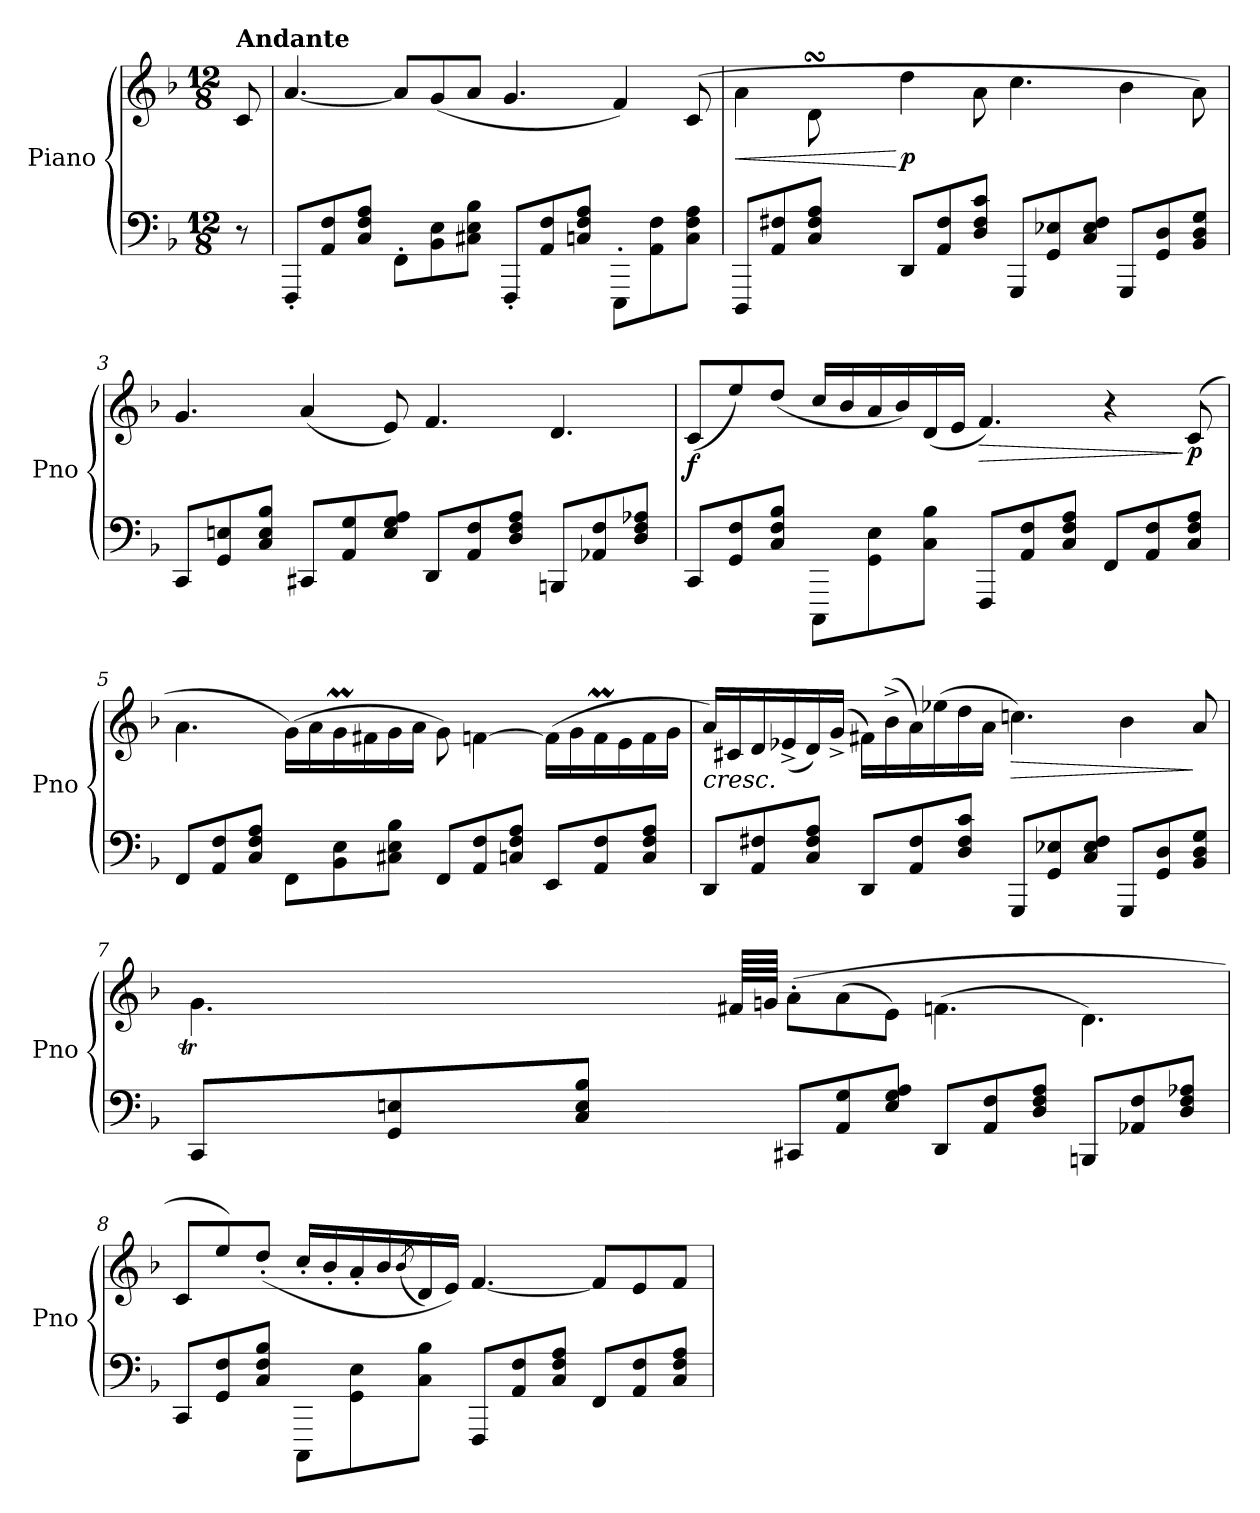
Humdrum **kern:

**kern	**kern	**dynam
*part1	*part1	*part1
*staff2	*staff1	*staff1/2
*I"Piano	*	*
*I'Pno	*	*
*clefF4	*clefG2	*
*k[b-]	*k[b-]	*
*M12/8	*M12/8	*
*MM66	*MM66	*
=	=	=
!	!LO:TX:a:B:t=Andante	!
!	!	!LO:DY:b
!	!	!LO:DY:n=1:b
8r	8c/	p other-dynamics
=1	=1	=1
8FFF'/L	[4.a/	.
8AA/ 8F/	.	.
8C/ 8F/ 8A/J	.	.
!	!	!LO:DY:b
8FF'\L	8a/L]	other-dynamics
8BB-\ 8E\	(8g/	.
8C#X\ 8E\ 8B-\J	8a/J	.
8FFF'/L	4.g/	.
8AA/ 8F/	.	.
8Cn/ 8F/ 8A/J	.	.
8EEE'/L	4f/)	.
8AA\ 8F\	.	.
8C\ 8F\ 8A\J	(8c/	.
=2	=2	=2
!	!	!LO:HP:b
*	*^	*
8DDD/L	4a\	4ryy	<
8AA/ 8F#X/	.	.	.
8C/ 8F#/ 8A/J	8dsSSS\	32e-X!yy	.
.	.	32d!yy	.
.	.	32c#X!yy	.
.	.	32d!yy	.
!	!	!	!LO:DY:n=1:b
8DD/L	4dd\	1ryy	[ p
8AA/ 8F#/	.	.	.
8D/ 8F#/ 8c/J	8a\	.	.
8GGG/L	4.cc\	.	.
8GG/ 8E-X/	.	.	.
8C/ 8E-/ 8F#/J	.	.	.
8GGG/L	4b-\	.	.
8GG/ 8D/	.	.	.
8BB-/ 8D/ 8G/J	8a\)	8ryy	.
*	*v	*v	*
=3	=3	=3
8CC/L	4.g/	.
8GG/ 8En/	.	.
8C/ 8E/ 8B-/J	.	.
8CC#X/L	(4a/	.
8AA/ 8G/	.	.
8E/ 8G/ 8A/J	8e/)	.
8DD/L	4.f/	.
8AA/ 8F/	.	.
8D/ 8F/ 8A/J	.	.
8BBBn/L	4.d/	.
8AA-X/ 8F/	.	.
8D/ 8F/ 8A-X/J	.	.
!!LO:LB:g=z
=4	=4	=4
!	!	!LO:DY:b
8CC/L	(8c/L	f
8GG/ 8F/	8ee/)	.
8C/ 8F/ 8B-/J	(8dd/J	.
8CCC/L	16cc/LL	.
.	16b-/	.
8GG\ 8E\	16a/	.
.	16b-/)	.
8C\ 8B-\J	(16d/	.
.	16e/JJ	.
!	!	!LO:HP:b
8FFF/L	4.f/)	>
8AA/ 8F/	.	.
8C/ 8F/ 8A/J	.	.
8FF/L	4r	.
8AA/ 8F/	.	.
!	!	!LO:DY:n=1:b
8C/ 8F/ 8A/J	(8c/	] p
=5	=5	=5
8FF/L	4.a\	.
8AA/ 8F/	.	.
8C/ 8F/ 8A/J	.	.
8FF\L	(>16g\LL)	.
.	16a\	.
8BB-\ 8E\	16gM\	.
.	16f#X\	.
8C#X\ 8E\ 8B-\J	16g\	.
.	16a\JJ	.
8FF/L	8g\)	.
8AA/ 8F/	[4fn\	.
8Cn/ 8F/ 8A/J	.	.
8EE/L	(>16f\LL]	.
.	16g\	.
8AA/ 8F/	16fM\	.
.	16e\	.
8C/ 8F/ 8A/J	16f\	.
.	16g\JJ	.
!!LO:LB:g=z
=6	=6	=6
!	!	!LO:HP:b
8DD/L	16a/LL)	<
.	16c#X/	.
8AA/ 8F#X/	16d/	.
.	(16e-X^/	.
8C/ 8F#/ 8A/J	16d/)	.
!	!	!LO:DY:b
.	(16g^/JJ	other-dynamics
8DD/L	16f#X\LL)	.
.	(16b-^\	.
8AA/ 8F#/	16a\)	.
.	(16ee-X\	.
8D/ 8F#/ 8c/J	16dd\	.
.	16a\JJ	[
!	!	!LO:HP:b
8GGG/L	4.ccn\)	>
8GG/ 8E-X/	.	.
8C/ 8E-/ 8F#/J	.	.
8GGG/L	4b-\	.
8GG/ 8D/	.	.
8BB-/ 8D/ 8G/J	8a/	]
=7	=7	=7
*	*^	*
8CC/L	4.g\	64at!yy	.
.	.	64g!yy	.
.	.	64a!yy	.
.	.	64g!yy	.
.	.	64a!yy	.
.	.	64g!yy	.
.	.	64a!yy	.
.	.	64g!yy	.
8GG/ 8En/	.	64a!yy	.
.	.	64g!yy	.
.	.	64a!yy	.
.	.	64g!yy	.
.	.	64a!yy	.
.	.	64g!yy	.
.	.	64a!yy	.
.	.	64g!yy	.
8C/ 8E/ 8B-/J	.	64a!yy	.
.	.	64g!yy	.
.	.	64a!yy	.
.	.	64g!yy	.
.	.	64a!yy	.
.	.	64g!yy	.
.	.	(64f#XTTT/LLLL	.
.	.	64g/JJJJ	.
8CC#X/L	(8a'\L	1ryy	.
8AA/ 8G/	(>8a\	.	.
8E/ 8G/ 8A/J	8e\J)	.	.
8DD/L	(>4.fn\	.	.
8AA/ 8F/	.	.	.
8D/ 8F/ 8A/J	.	.	.
8BBBn/L	4.d\)	.	.
8AA-X/ 8F/	.	.	.
8D/ 8F/ 8A-X/J	.	8ryy	.
*	*v	*v	*
!!LO:LB:g=z
=8	=8	=8
8CC/L	8c/L	.
8GG/ 8F/	8ee/)	.
8C/ 8F/ 8B-/J	(8dd'/J	.
8CCC/L	16cc'/LL	.
.	16b-'/	.
8GG\ 8E\	16a'/	.
.	16b-/	.
.	(8qb-/	.
8C\ 8B-\J	16d/)	.
.	16e/JJ)	.
8FFF/L	[4.f/	.
8AA/ 8F/	.	.
8C/ 8F/ 8A/J	.	.
8FF/L	8f/L]	.
8AA/ 8F/	8e/	.
8C/ 8F/ 8A/J	8f/J	.
=	=	=
*-	*-	*-
